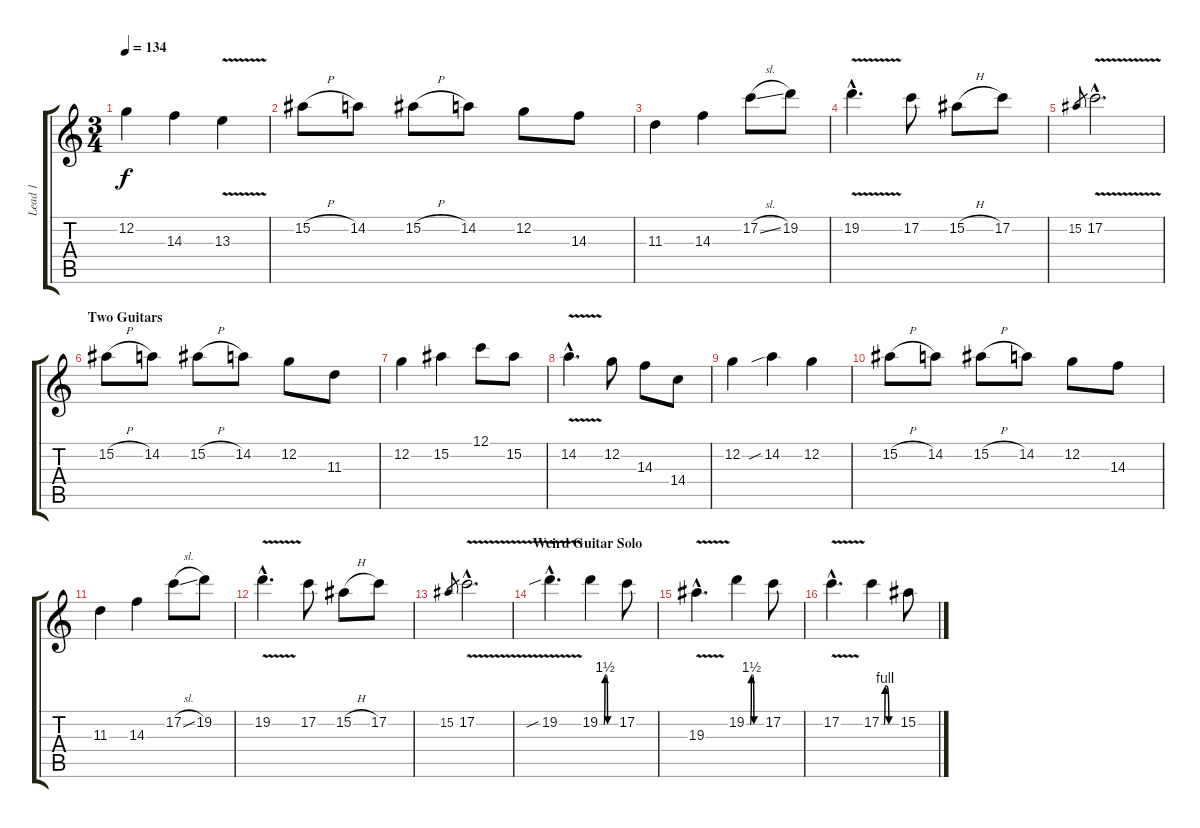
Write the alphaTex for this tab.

\track ("Lead 1" "Lead 1") {instrument overdrivenguitar}
\staff {score tabs}
\tuning (C4 G3 Eb3 Bb2 F2 C2) {hide}
\ts (3 4)
\tempo 134
\clef g2
\ks c
12.2.4{dy f} 14.3.4 13.3{v}.4 |
15.2{h}.8 14.2.8 15.2{h}.8 14.2.8 12.2.8 14.3.8 |
11.3.4 14.3.4 17.2{sl}.8 19.2.8 |
19.2{v hac}.4{d} 17.2.8 15.2{h}.8 17.2.8 |
15.2.8{gr} 17.2{v hac}.2{d} |
\section ("" "Two Guitars")
15.2{h}.8 14.2.8 15.2{h}.8 14.2.8 12.2.8 11.3.8 |
12.2.4 15.2.4 12.1.8 15.2.8 |
14.2{v hac}.4{d} 12.2.8 14.3.8 14.4.8 |
12.2.4 14.2{sib}.4 12.2.4 |
15.2{h}.8 14.2.8 15.2{h}.8 14.2.8 12.2.8 14.3.8 |
11.3.4 14.3.4 17.2{sl}.8 19.2.8 |
19.2{v hac}.4{d} 17.2.8 15.2{h}.8 17.2.8 |
15.2.8{gr} 17.2{v hac}.2{d} |
\section ("" "Weird Guitar Solo")
19.2{v sib hac}.4{d} 19.2{be (custom 0 0 10 0 15 0 20 6 25 6 30 0 45 0 60 0)}.4 17.2.8 |
19.3{v hac}.4{d} 19.2{be (custom 0 0 10 0 15 0 20 6 25 6 30 0 60 0)}.4 17.2.8 |
17.2{v hac}.4{d} 17.2{be (custom 0 0 10 0 15 4 20 4 30 0 60 0)}.4 15.2.8
